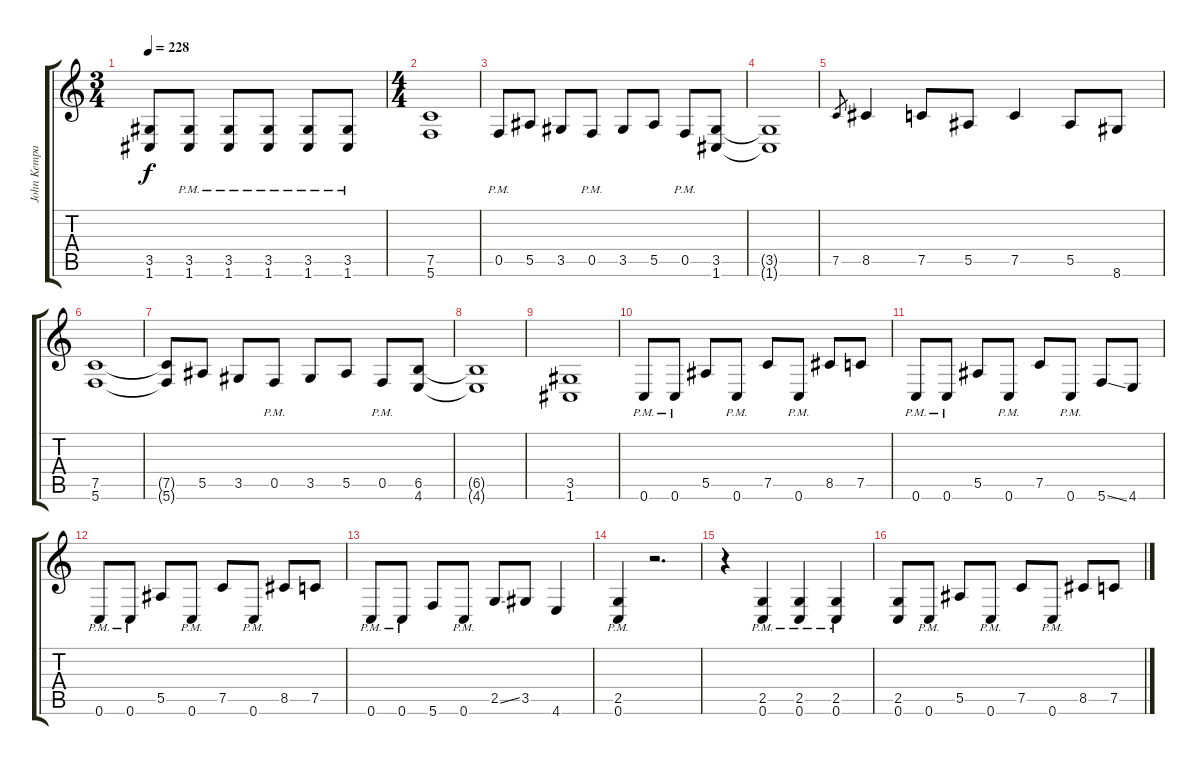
\track ("John Kempainen (Rhythm Guitar)" "John Kempa") {instrument distortionguitar}
\staff {score tabs}
\tuning (C4 G3 Eb3 Bb2 F2 C2) {hide}
\ts (3 4)
\tempo 228
\clef g2
\ks c
(3.5{t} 1.6{t}).8{dy f} (3.5{pm} 1.6{pm}).8 (3.5{pm} 1.6{pm}).8 (3.5{pm} 1.6{pm}).8 (3.5{pm} 1.6{pm}).8 (3.5{pm} 1.6{pm}).8 |
\ts (4 4)
(7.5 5.6).1 |
0.5{pm}.8 5.5.8 3.5.8 0.5{pm}.8 3.5.8 5.5.8 0.5{pm}.8 (3.5 1.6).8 |
(3.5{t} 1.6{t}).1 |
7.5.8{gr} 8.5.4 7.5.8 5.5.8 7.5.4 5.5.8 8.6.8 |
(7.5 5.6).1 |
(7.5{t} 5.6{t}).8 5.5.8 3.5.8 0.5{pm}.8 3.5.8 5.5.8 0.5{pm}.8 (6.5 4.6).8 |
(6.5{t} 4.6{t}).1 |
(3.5 1.6).1 |
0.6{pm}.8 0.6{pm}.8 5.5.8 0.6{pm}.8 7.5.8 0.6{pm}.8 8.5.8 7.5.8 |
0.6{pm}.8 0.6{pm}.8 5.5.8 0.6{pm}.8 7.5.8 0.6{pm}.8 5.6{ss}.8 4.6.8 |
0.6{pm}.8 0.6{pm}.8 5.5.8 0.6{pm}.8 7.5.8 0.6{pm}.8 8.5.8 7.5.8 |
0.6{pm}.8 0.6{pm}.8 5.6.8 0.6{pm}.8 2.5{ss}.8 3.5.8 4.6.4 |
(2.5{pm} 0.6{pm}).4 r.2{d} |
r.4 (2.5{pm} 0.6{pm}).4 (2.5{pm} 0.6{pm}).4 (2.5{pm} 0.6{pm}).4 |
(2.5 0.6).8 0.6{pm}.8 5.5.8 0.6{pm}.8 7.5.8 0.6{pm}.8 8.5.8 7.5.8
